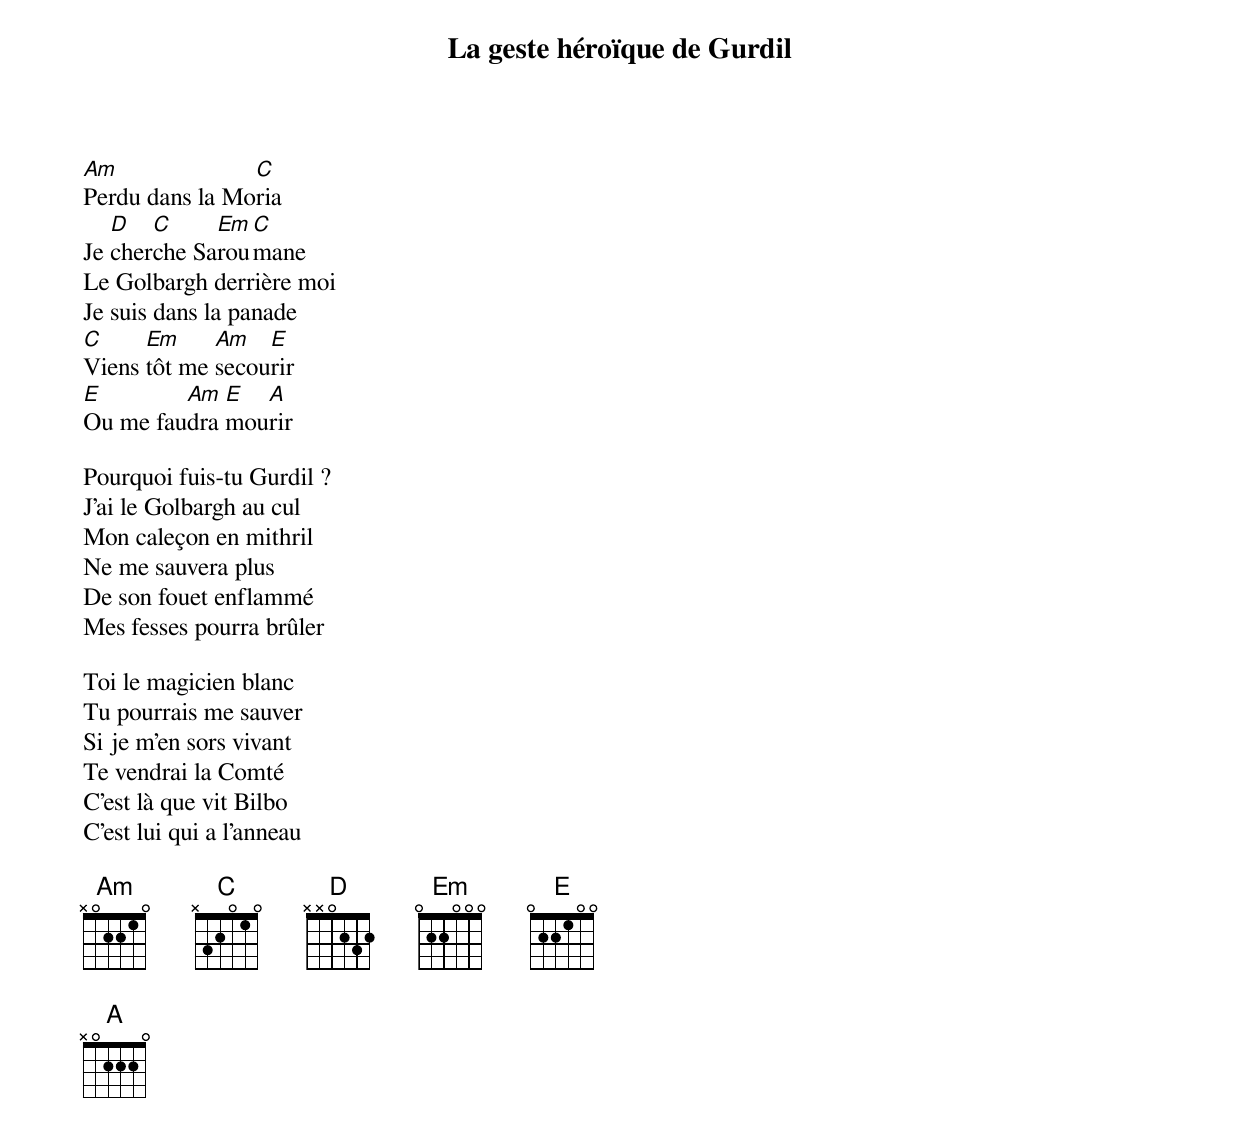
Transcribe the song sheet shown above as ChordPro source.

{title: La geste héroïque de Gurdil}
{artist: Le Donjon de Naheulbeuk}
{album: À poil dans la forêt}
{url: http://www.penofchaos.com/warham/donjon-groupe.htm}
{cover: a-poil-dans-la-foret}
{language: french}
{columns: 2}
{define: Am frets X 0 2 2 1 0}
{define: C frets X 3 2 0 1 0}
{define: D frets X X 0 2 3 2}
{define: Em frets 0 2 2 0 0 0}
{define: E frets 0 2 2 1 0 0}
{define: A frets X 0 2 2 2 0}

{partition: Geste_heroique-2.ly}

[Am]Perdu dans la Mo[C]ria
Je [D]cher[C]che Sa[Em]rou[C]mane
Le Golbargh derrière moi
Je suis dans la panade
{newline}
[C]Viens [Em]tôt me [Am]secou[E]rir
[E]Ou me fau[Am]dra [E]mou[A]rir
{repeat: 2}

Pourquoi fuis-tu Gurdil ?
J'ai le Golbargh au cul
Mon caleçon en mithril
Ne me sauvera plus
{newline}
De son fouet enflammé
Mes fesses pourra brûler
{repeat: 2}

Toi le magicien blanc
Tu pourrais me sauver
Si je m'en sors vivant
Te vendrai la Comté
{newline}
C'est là que vit Bilbo
C'est lui qui a l'anneau
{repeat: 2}

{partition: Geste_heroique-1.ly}
